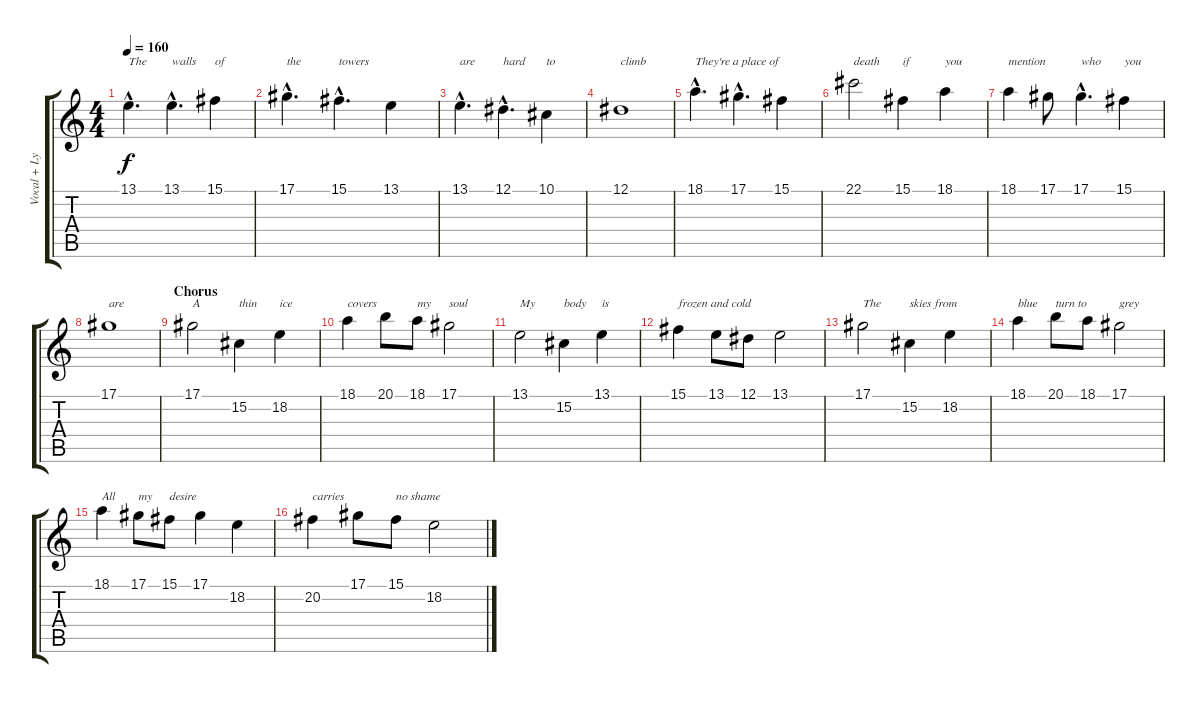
\track ("Vocal + Lyrics" "Vocal + Ly") {instrument lead3calliope}
\staff {score tabs}
\tuning (Eb4 Bb3 Gb3 Db3 Ab2 Eb2) {hide}
\ts (4 4)
\tempo 160
\clef g2
\ks c
13.1{hac}.4{d txt "The" dy f} 13.1{hac}.4{d txt "walls"} 15.1.4{txt "of"} |
17.1{hac}.4{d txt "the"} 15.1{hac}.4{d txt "towers"} 13.1.4 |
13.1{hac}.4{d txt "are"} 12.1{hac}.4{d txt "hard"} 10.1.4{txt "to"} |
12.1.1{txt "climb"} |
18.1{hac}.4{d txt "They're a place of"} 17.1{hac}.4{d} 15.1.4 |
22.1.2{txt "death"} 15.1.4{txt "if"} 18.1.4{txt "you"} |
18.1.4{txt "mention"} 17.1.8 17.1{hac}.4{d txt "who"} 15.1.4{txt "you"} |
17.1.1{txt "are"} |
\section ("" "Chorus")
17.1.2{txt "A"} 15.2.4{txt "thin"} 18.2.4{txt "ice"} |
18.1.4{txt "covers"} 20.1.8 18.1.8{txt "my"} 17.1.2{txt "soul"} |
13.1.2{txt "My"} 15.2.4{txt "body"} 13.1.4{txt "is"} |
15.1.4{txt "frozen and cold"} 13.1.8 12.1.8 13.1.2 |
17.1.2{txt "The"} 15.2.4{txt "skies from"} 18.2.4 |
18.1.4{txt "blue"} 20.1.8{txt "turn to"} 18.1.8 17.1.2{txt "grey"} |
18.1.4{txt "All"} 17.1.8{txt "my"} 15.1.8{txt "desire"} 17.1.4 18.2.4 |
20.2.4{txt "carries"} 17.1.8 15.1.8{txt "no shame"} 18.2.2
